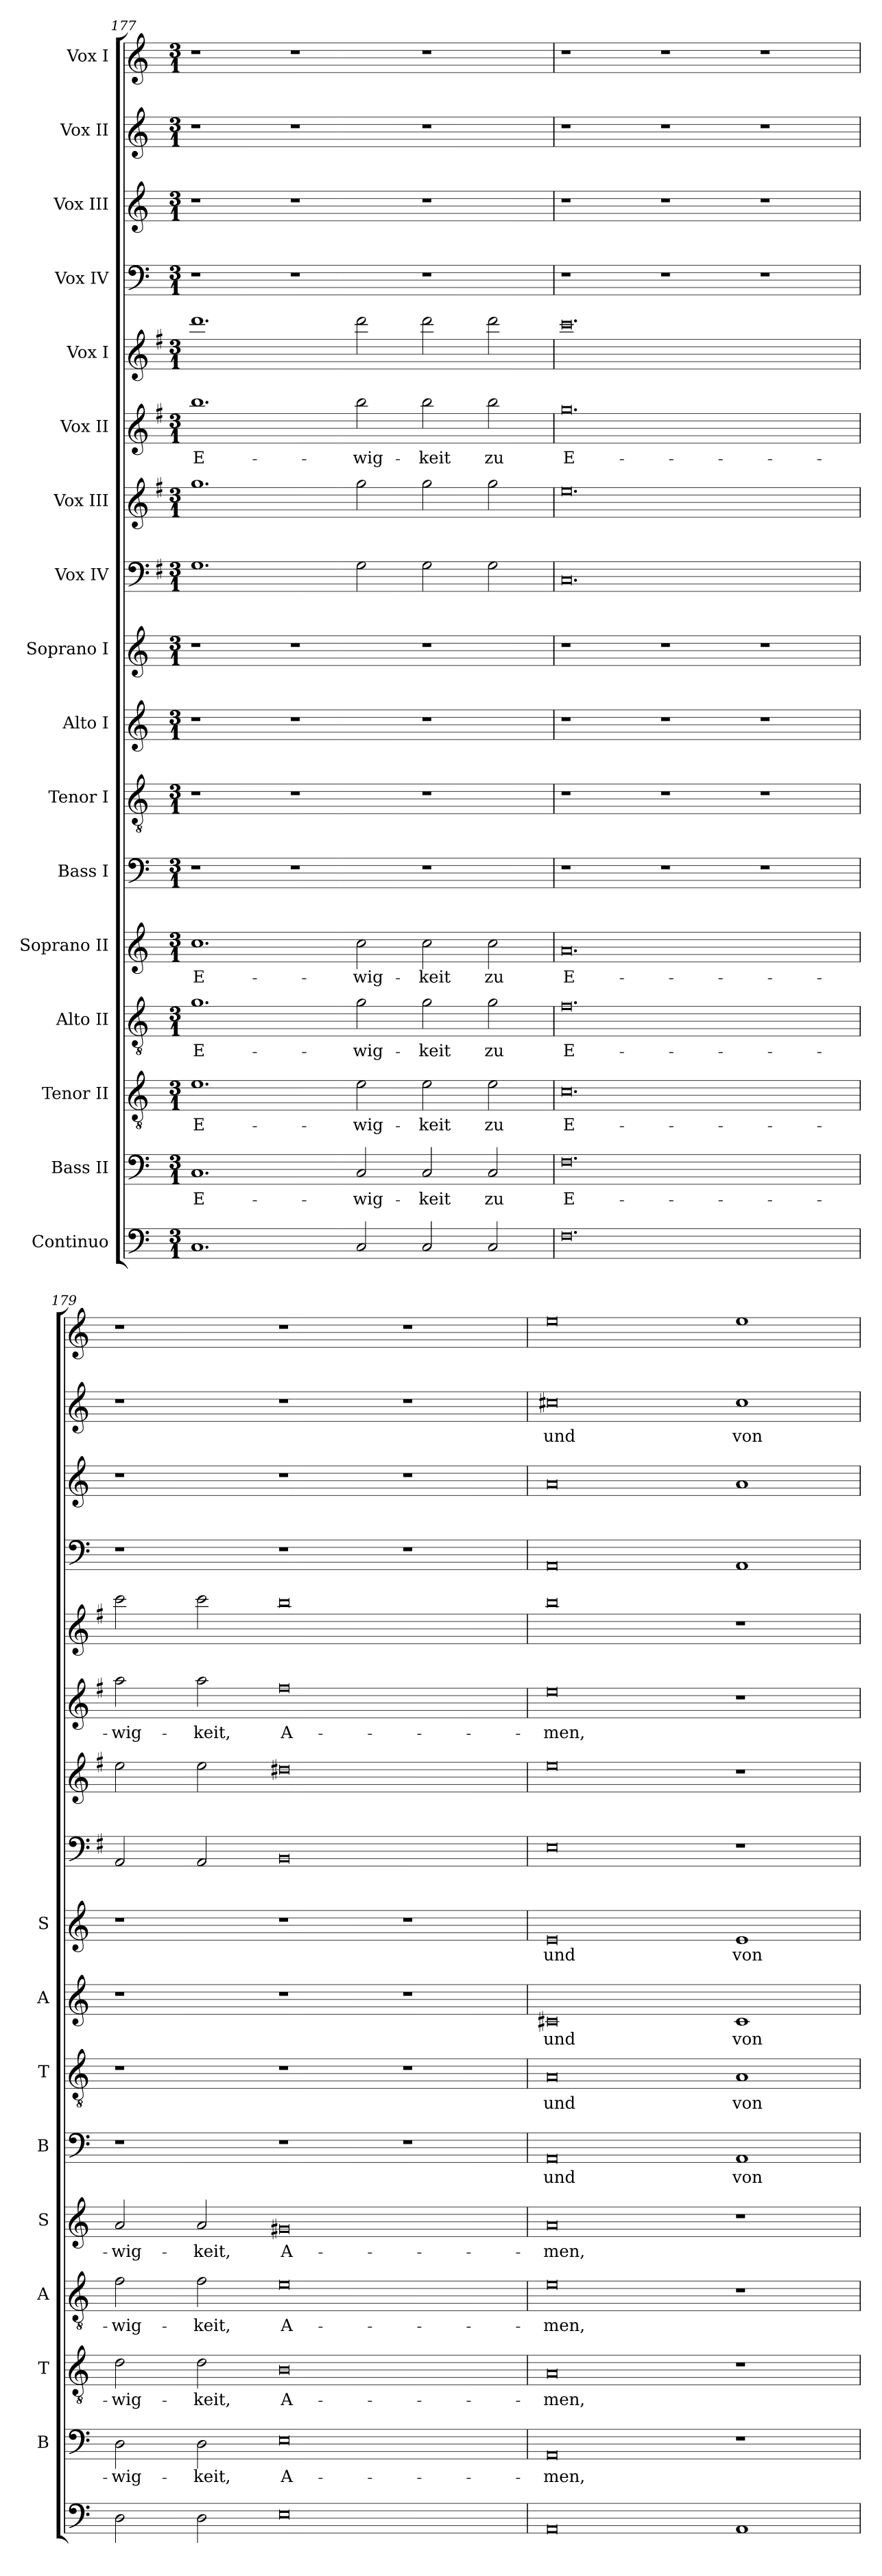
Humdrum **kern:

**kern	**kern	**text	**kern	**text	**kern	**text	**kern	**text	**kern	**text	**kern	**text	**kern	**text	**kern	**text	**kern	**kern	**kern	**text	**kern	**kern	**kern	**kern	**text	**kern
*part17	*part16	*part16	*part15	*part15	*part14	*part14	*part13	*part13	*part12	*part12	*part11	*part11	*part10	*part10	*part9	*part9	*part8	*part7	*part6	*part6	*part5	*part4	*part3	*part2	*part2	*part1
*staff17	*staff16	*staff16	*staff15	*staff15	*staff14	*staff14	*staff13	*staff13	*staff12	*staff12	*staff11	*staff11	*staff10	*staff10	*staff9	*staff9	*staff8	*staff7	*staff6	*staff6	*staff5	*staff4	*staff3	*staff2	*staff2	*staff1
*I"Continuo	*I"Bass II	*	*I"Tenor II	*	*I"Alto II	*	*I"Soprano II	*	*I"Bass I	*	*I"Tenor I	*	*I"Alto I	*	*I"Soprano I	*	*I"Vox IV	*I"Vox III	*I"Vox II	*	*I"Vox I	*I"Vox IV	*I"Vox III	*I"Vox II	*	*I"Vox I
*	*I'B	*	*I'T	*	*I'A	*	*I'S	*	*I'B	*	*I'T	*	*I'A	*	*I'S	*	*	*	*	*	*	*	*	*	*	*
*clefF4	*clefF4	*	*clefGv2	*	*clefGv2	*	*clefG2	*	*clefF4	*	*clefGv2	*	*clefG2	*	*clefG2	*	*clefF4	*clefG2	*clefG2	*	*clefG2	*clefF4	*clefG2	*clefG2	*	*clefG2
*	*	*	*	*	*	*	*	*	*	*	*	*	*	*	*	*	*ITrd4c7	*ITrd4c7	*ITrd4c7	*	*ITrd4c7	*	*	*	*	*
*k[]	*k[]	*	*k[]	*	*k[]	*	*k[]	*	*k[]	*	*k[]	*	*k[]	*	*k[]	*	*k[]	*k[]	*k[]	*	*k[]	*k[]	*k[]	*k[]	*	*k[]
*C:	*C:	*	*C:	*	*C:	*	*C:	*	*C:	*	*C:	*	*C:	*	*C:	*	*C:	*C:	*C:	*	*C:	*C:	*C:	*C:	*	*C:
*M3/1	*M3/1	*	*M3/1	*	*M3/1	*	*M3/1	*	*M3/1	*	*M3/1	*	*M3/1	*	*M3/1	*	*M3/1	*M3/1	*M3/1	*	*M3/1	*M3/1	*M3/1	*M3/1	*	*M3/1
=177	=177	=177	=177	=177	=177	=177	=177	=177	=177	=177	=177	=177	=177	=177	=177	=177	=177	=177	=177	=177	=177	=177	=177	=177	=177	=177
!	!	!LO:LY:b	!	!LO:LY:b	!	!LO:LY:b	!	!LO:LY:b	!	!	!	!	!	!	!	!	!	!	!	!LO:LY:b	!	!	!	!	!	!
1.C	1.C	E-	1.e	E-	1.g	E-	1.cc	E-	1r	.	1r	.	1r	.	1r	.	1.C	1.cc	1.ee	E-	1.gg	1r	1r	1r	.	1r
.	.	.	.	.	.	.	.	.	1r	.	1r	.	1r	.	1r	.	.	.	.	.	.	1r	1r	1r	.	1r
!	!	!LO:LY:b	!	!LO:LY:b	!	!LO:LY:b	!	!LO:LY:b	!	!	!	!	!	!	!	!	!	!	!	!LO:LY:b	!	!	!	!	!	!
2C	2C	-wig-	2e	-wig-	2g	-wig-	2cc	-wig-	.	.	.	.	.	.	.	.	2C	2cc	2ee	-wig-	2gg	.	.	.	.	.
!	!	!LO:LY:b	!	!LO:LY:b	!	!LO:LY:b	!	!LO:LY:b	!	!	!	!	!	!	!	!	!	!	!	!LO:LY:b	!	!	!	!	!	!
2C	2C	-keit	2e	-keit	2g	-keit	2cc	-keit	1r	.	1r	.	1r	.	1r	.	2C	2cc	2ee	-keit	2gg	1r	1r	1r	.	1r
!	!	!LO:LY:b	!	!LO:LY:b	!	!LO:LY:b	!	!LO:LY:b	!	!	!	!	!	!	!	!	!	!	!	!LO:LY:b	!	!	!	!	!	!
2C	2C	zu	2e	zu	2g	zu	2cc	zu	.	.	.	.	.	.	.	.	2C	2cc	2ee	zu	2gg	.	.	.	.	.
=178	=178	=178	=178	=178	=178	=178	=178	=178	=178	=178	=178	=178	=178	=178	=178	=178	=178	=178	=178	=178	=178	=178	=178	=178	=178	=178
!	!	!LO:LY:b	!	!LO:LY:b	!	!LO:LY:b	!	!LO:LY:b	!	!	!	!	!	!	!	!	!	!	!	!LO:LY:b	!	!	!	!	!	!
0.F	0.F	E-	0.c	E-	0.f	E-	0.a	E-	1r	.	1r	.	1r	.	1r	.	0.FF	0.a	0.cc	E-	0.ff	1r	1r	1r	.	1r
.	.	.	.	.	.	.	.	.	1r	.	1r	.	1r	.	1r	.	.	.	.	.	.	1r	1r	1r	.	1r
.	.	.	.	.	.	.	.	.	1r	.	1r	.	1r	.	1r	.	.	.	.	.	.	1r	1r	1r	.	1r
=179	=179	=179	=179	=179	=179	=179	=179	=179	=179	=179	=179	=179	=179	=179	=179	=179	=179	=179	=179	=179	=179	=179	=179	=179	=179	=179
!	!	!LO:LY:b	!	!LO:LY:b	!	!LO:LY:b	!	!LO:LY:b	!	!	!	!	!	!	!	!	!	!	!	!LO:LY:b	!	!	!	!	!	!
2D	2D	-wig-	2d	-wig-	2f	-wig-	2a	-wig-	1r	.	1r	.	1r	.	1r	.	2DD	2a	2dd	-wig-	2ff	1r	1r	1r	.	1r
!	!	!LO:LY:b	!	!LO:LY:b	!	!LO:LY:b	!	!LO:LY:b	!	!	!	!	!	!	!	!	!	!	!	!LO:LY:b	!	!	!	!	!	!
2D	2D	-keit,	2d	-keit,	2f	-keit,	2a	-keit,	.	.	.	.	.	.	.	.	2DD	2a	2dd	-keit,	2ff	.	.	.	.	.
!	!	!LO:LY:b	!	!LO:LY:b	!	!LO:LY:b	!	!LO:LY:b	!	!	!	!	!	!	!	!	!	!	!	!LO:LY:b	!	!	!	!	!	!
0E	0E	A-	0B	A-	0e	A-	0g#X	A-	1r	.	1r	.	1r	.	1r	.	0EE	0g#X	0b	A-	0ee	1r	1r	1r	.	1r
.	.	.	.	.	.	.	.	.	1r	.	1r	.	1r	.	1r	.	.	.	.	.	.	1r	1r	1r	.	1r
=180	=180	=180	=180	=180	=180	=180	=180	=180	=180	=180	=180	=180	=180	=180	=180	=180	=180	=180	=180	=180	=180	=180	=180	=180	=180	=180
!	!	!LO:LY:b	!	!LO:LY:b	!	!LO:LY:b	!	!LO:LY:b	!	!LO:LY:b	!	!LO:LY:b	!	!LO:LY:b	!	!LO:LY:b	!	!	!	!LO:LY:b	!	!	!	!	!LO:LY:b	!
0AA	0AA	-men,	0A	-men,	0e	-men,	0a	-men,	0AA	und	0A	und	0c#X	und	0e	und	0AA	0a	0a	-men,	0ee	0AA	0a	0cc#X	und	0ee
!	!	!	!	!	!	!	!	!	!	!LO:LY:b	!	!LO:LY:b	!	!LO:LY:b	!	!LO:LY:b	!	!	!	!	!	!	!	!	!LO:LY:b	!
1AA	1r	.	1r	.	1r	.	1r	.	1AA	von	1A	von	1c#	von	1e	von	1r	1r	1r	.	1r	1AA	1a	1cc#	von	1ee
=	=	=	=	=	=	=	=	=	=	=	=	=	=	=	=	=	=	=	=	=	=	=	=	=	=	=
*-	*-	*-	*-	*-	*-	*-	*-	*-	*-	*-	*-	*-	*-	*-	*-	*-	*-	*-	*-	*-	*-	*-	*-	*-	*-	*-
